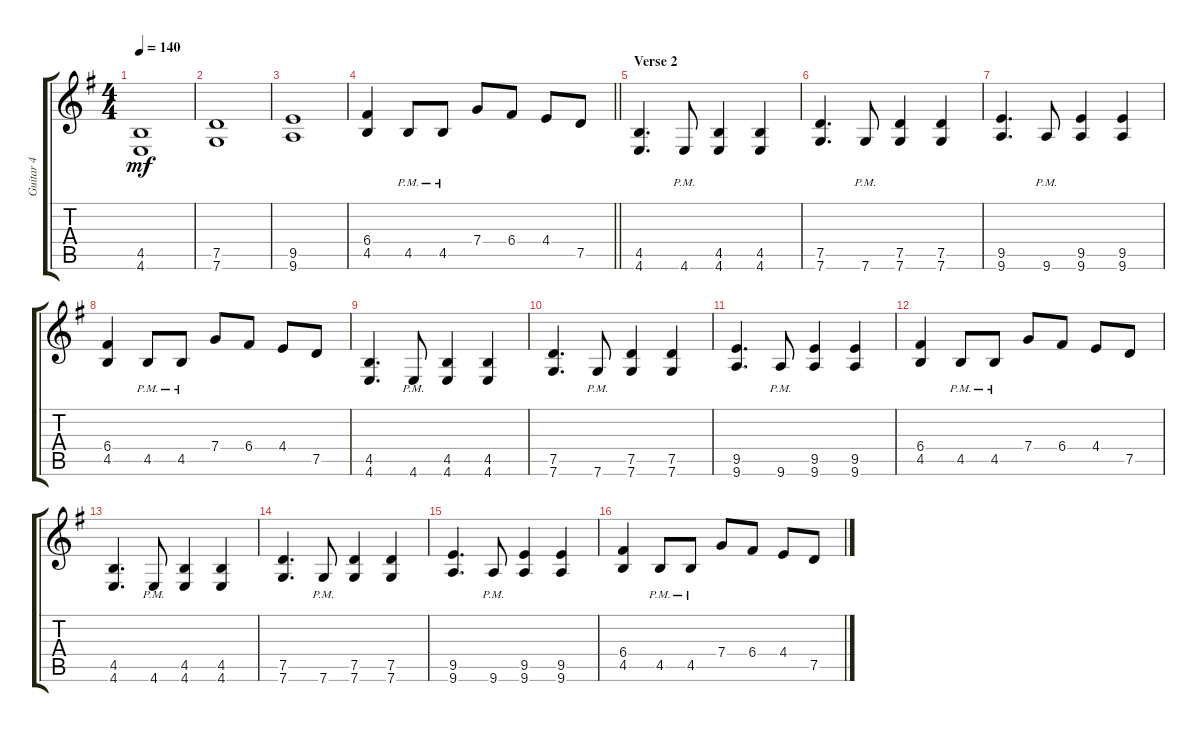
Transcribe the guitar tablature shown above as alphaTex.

\track ("Guitar 4" "Guitar 4") {instrument distortionguitar}
\staff {score tabs}
\tuning (D4 A3 F3 C3 G2 C2) {hide}
\ts (4 4)
\tempo 140
\clef g2
\ks g
(4.5 4.6).1{dy mf} |
(7.5 7.6).1 |
(9.5 9.6).1 |
\barLineRight lightlight
(6.4 4.5).4 4.5{pm}.8 4.5{pm}.8 7.4.8 6.4.8 4.4.8 7.5.8 |
\section ("" "Verse 2")
(4.5 4.6).4{d} 4.6{pm}.8 (4.5 4.6).4 (4.5 4.6).4 |
(7.5 7.6).4{d} 7.6{pm}.8 (7.5 7.6).4 (7.5 7.6).4 |
(9.5 9.6).4{d} 9.6{pm}.8 (9.5 9.6).4 (9.5 9.6).4 |
(6.4 4.5).4 4.5{pm}.8 4.5{pm}.8 7.4.8 6.4.8 4.4.8 7.5.8 |
(4.5 4.6).4{d} 4.6{pm}.8 (4.5 4.6).4 (4.5 4.6).4 |
(7.5 7.6).4{d} 7.6{pm}.8 (7.5 7.6).4 (7.5 7.6).4 |
(9.5 9.6).4{d} 9.6{pm}.8 (9.5 9.6).4 (9.5 9.6).4 |
(6.4 4.5).4 4.5{pm}.8 4.5{pm}.8 7.4.8 6.4.8 4.4.8 7.5.8 |
(4.5 4.6).4{d} 4.6{pm}.8 (4.5 4.6).4 (4.5 4.6).4 |
(7.5 7.6).4{d} 7.6{pm}.8 (7.5 7.6).4 (7.5 7.6).4 |
(9.5 9.6).4{d} 9.6{pm}.8 (9.5 9.6).4 (9.5 9.6).4 |
(6.4 4.5).4 4.5{pm}.8 4.5{pm}.8 7.4.8 6.4.8 4.4.8 7.5.8
